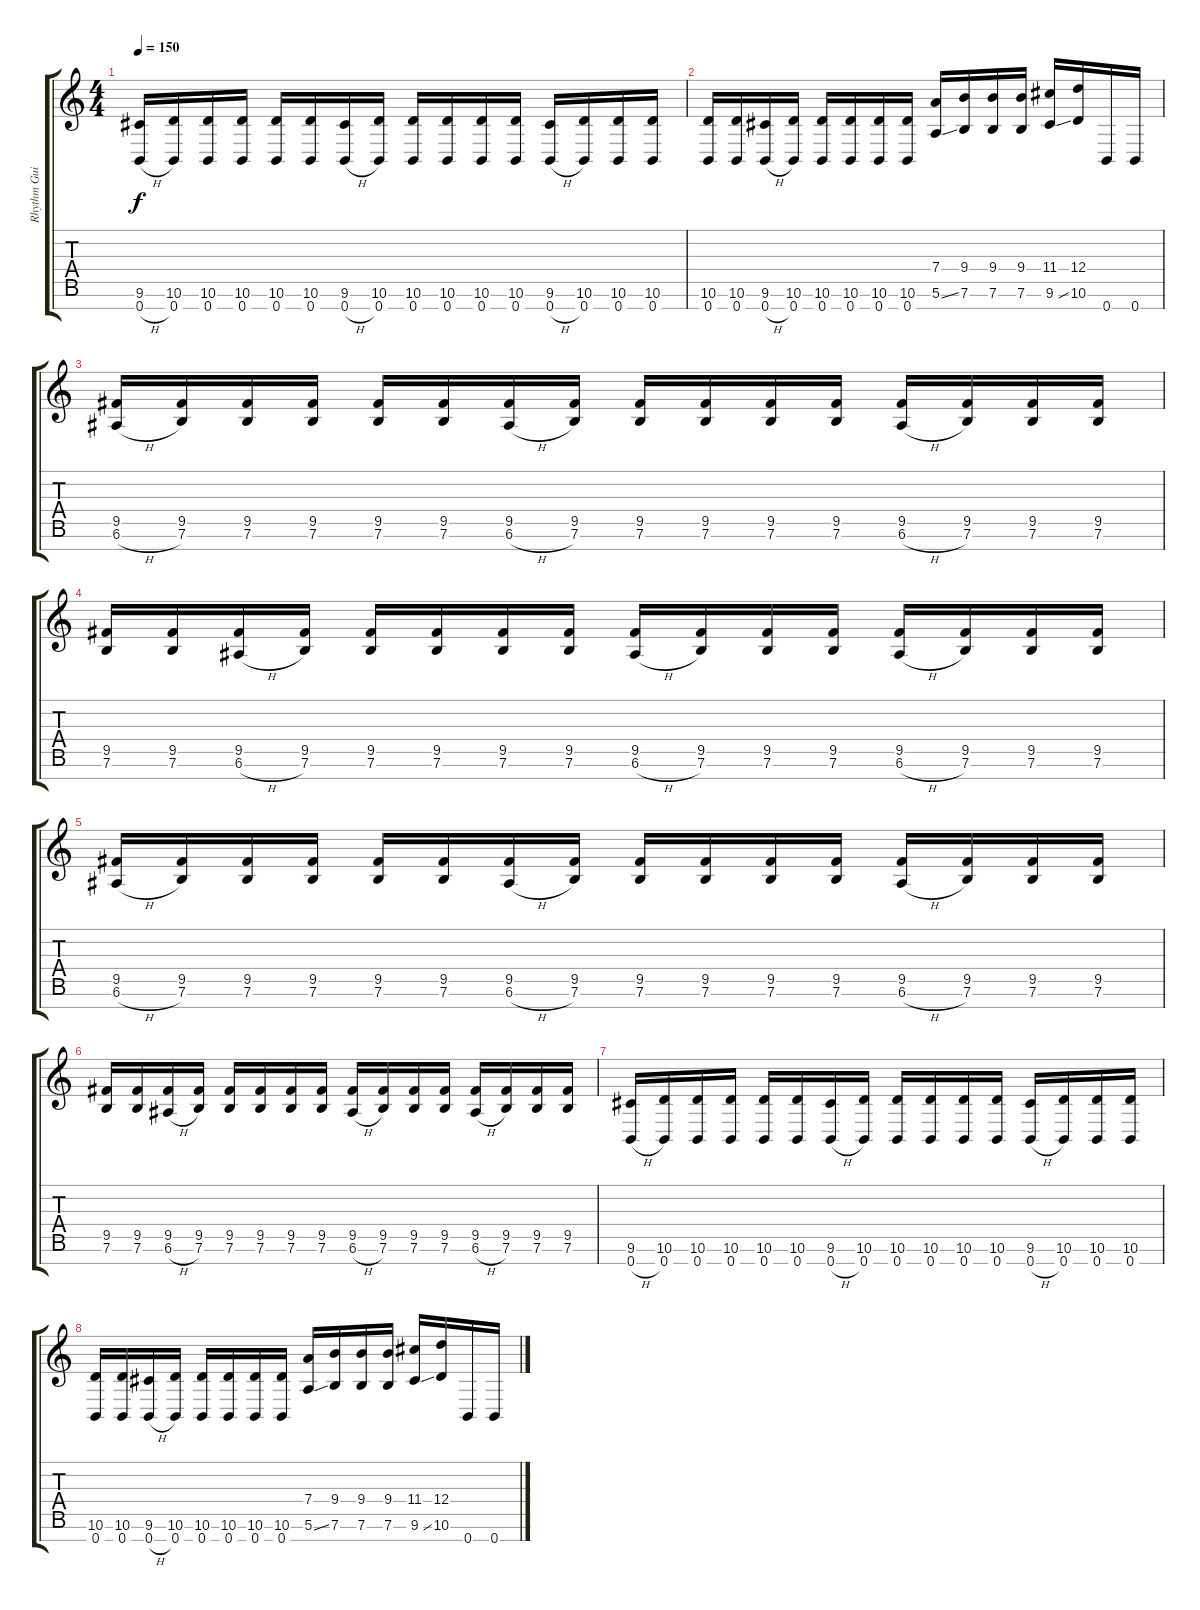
\track ("Rhythm Guitar 2" "Rhythm Gui") {instrument distortionguitar}
\staff {score tabs}
\tuning (E4 B3 G3 D3 A2 E2 B1) {hide}
\ts (4 4)
\tempo 150
\clef g2
\ks c
(9.6 0.7{h}).16{dy f} (10.6 0.7).16 (10.6 0.7).16 (10.6 0.7).16 (10.6 0.7).16 (10.6 0.7).16 (9.6 0.7{h}).16 (10.6 0.7).16 (10.6 0.7).16 (10.6 0.7).16 (10.6 0.7).16 (10.6 0.7).16 (9.6 0.7{h}).16 (10.6 0.7).16 (10.6 0.7).16 (10.6 0.7).16 |
(10.6 0.7).16 (10.6 0.7).16 (9.6 0.7{h}).16 (10.6 0.7).16 (10.6 0.7).16 (10.6 0.7).16 (10.6 0.7).16 (10.6 0.7).16 (7.4 5.6{ss}).16 (9.4 7.6).16 (9.4 7.6).16 (9.4 7.6).16 (11.4 9.6{ss}).16 (12.4 10.6).16 0.7.16 0.7.16 |
(9.5 6.6{h}).16 (9.5 7.6).16 (9.5 7.6).16 (9.5 7.6).16 (9.5 7.6).16 (9.5 7.6).16 (9.5 6.6{h}).16 (9.5 7.6).16 (9.5 7.6).16 (9.5 7.6).16 (9.5 7.6).16 (9.5 7.6).16 (9.5 6.6{h}).16 (9.5 7.6).16 (9.5 7.6).16 (9.5 7.6).16 |
(9.5 7.6).16 (9.5 7.6).16 (9.5 6.6{h}).16 (9.5 7.6).16 (9.5 7.6).16 (9.5 7.6).16 (9.5 7.6).16 (9.5 7.6).16 (9.5 6.6{h}).16 (9.5 7.6).16 (9.5 7.6).16 (9.5 7.6).16 (9.5 6.6{h}).16 (9.5 7.6).16 (9.5 7.6).16 (9.5 7.6).16 |
(9.5 6.6{h}).16 (9.5 7.6).16 (9.5 7.6).16 (9.5 7.6).16 (9.5 7.6).16 (9.5 7.6).16 (9.5 6.6{h}).16 (9.5 7.6).16 (9.5 7.6).16 (9.5 7.6).16 (9.5 7.6).16 (9.5 7.6).16 (9.5 6.6{h}).16 (9.5 7.6).16 (9.5 7.6).16 (9.5 7.6).16 |
(9.5 7.6).16 (9.5 7.6).16 (9.5 6.6{h}).16 (9.5 7.6).16 (9.5 7.6).16 (9.5 7.6).16 (9.5 7.6).16 (9.5 7.6).16 (9.5 6.6{h}).16 (9.5 7.6).16 (9.5 7.6).16 (9.5 7.6).16 (9.5 6.6{h}).16 (9.5 7.6).16 (9.5 7.6).16 (9.5 7.6).16 |
(9.6 0.7{h}).16 (10.6 0.7).16 (10.6 0.7).16 (10.6 0.7).16 (10.6 0.7).16 (10.6 0.7).16 (9.6 0.7{h}).16 (10.6 0.7).16 (10.6 0.7).16 (10.6 0.7).16 (10.6 0.7).16 (10.6 0.7).16 (9.6 0.7{h}).16 (10.6 0.7).16 (10.6 0.7).16 (10.6 0.7).16 |
(10.6 0.7).16 (10.6 0.7).16 (9.6 0.7{h}).16 (10.6 0.7).16 (10.6 0.7).16 (10.6 0.7).16 (10.6 0.7).16 (10.6 0.7).16 (7.4 5.6{ss}).16 (9.4 7.6).16 (9.4 7.6).16 (9.4 7.6).16 (11.4 9.6{ss}).16 (12.4 10.6).16 0.7.16 0.7.16
